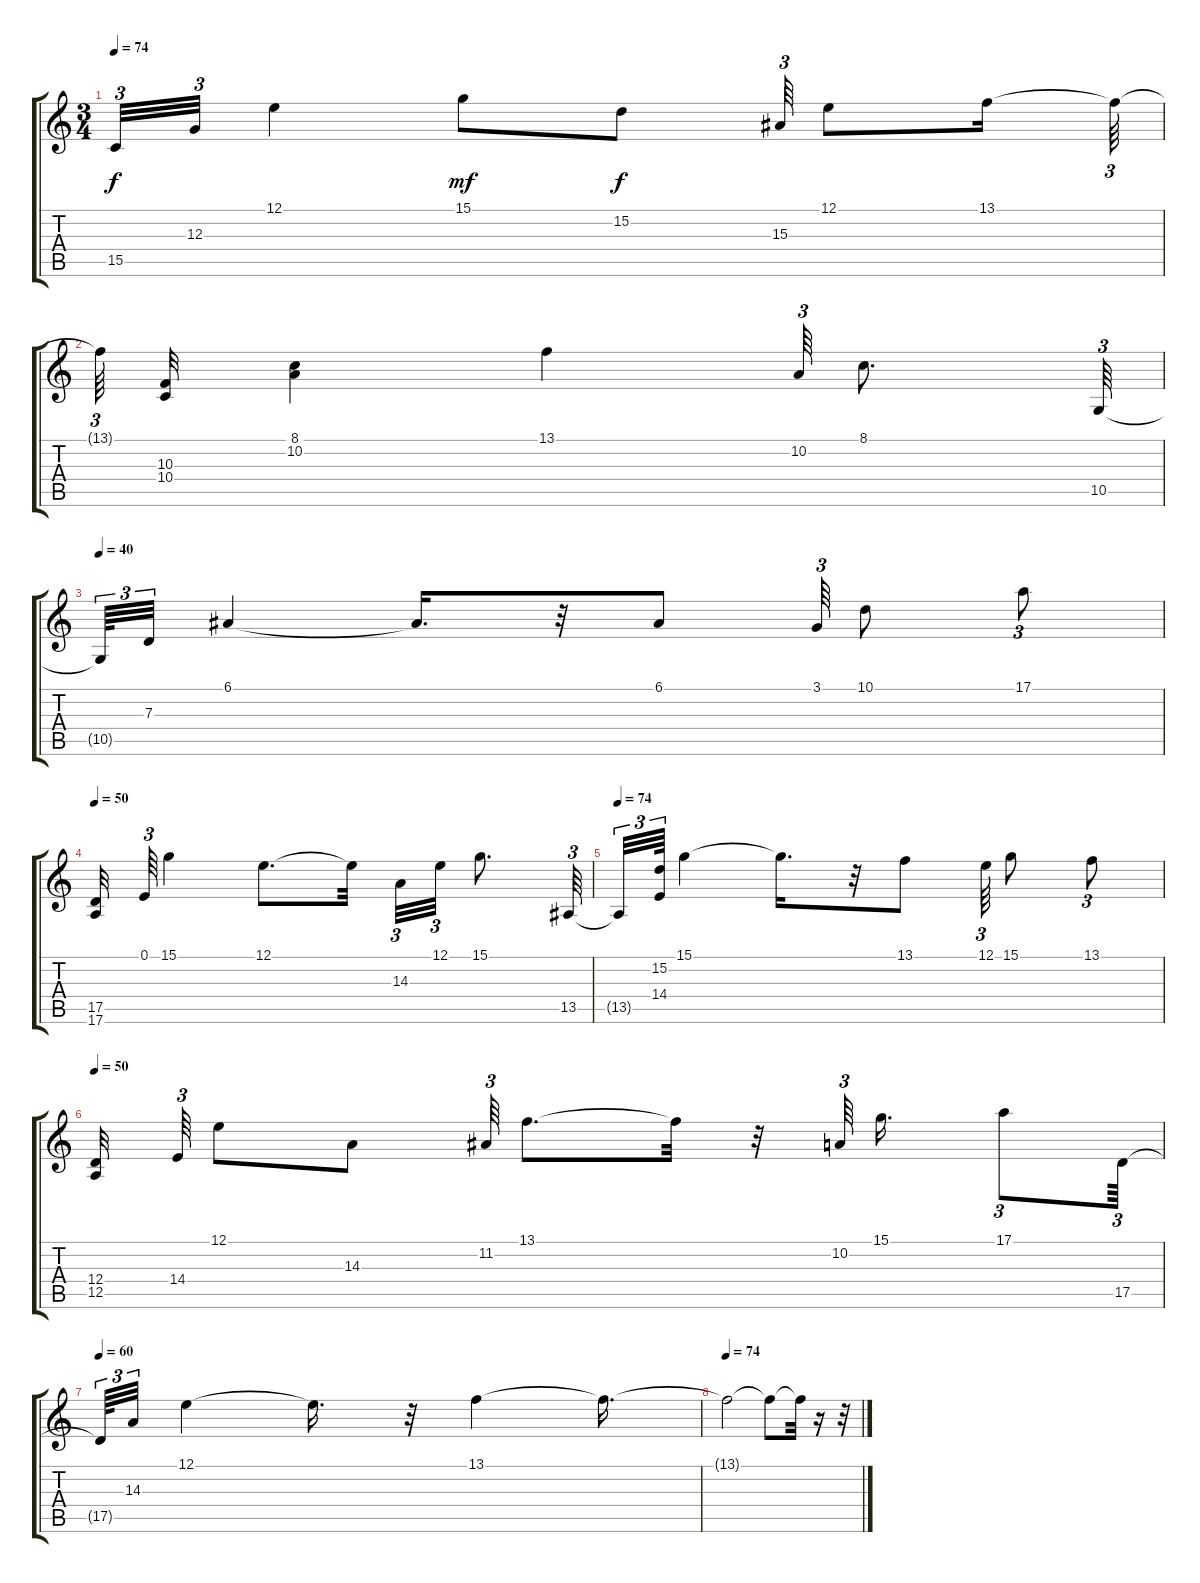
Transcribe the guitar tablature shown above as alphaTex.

\track "" {instrument celesta}
\staff {score tabs}
\tuning (E4 B3 G3 D3 A2 E2) {hide}
\ts (3 4)
\tempo 74
\clef g2
\ks c
15.5.32{tu (3 2) dy f} 12.3.32{tu (3 2)} 12.1.4 15.1.8{dy mf} 15.2.8{dy f} 15.3.64{tu (3 2)} 12.1.8 13.1.16 13.1{t}.64{tu (3 2)} |
13.1{t}.64{tu (3 2)} (10.3 10.4).32 (8.1 10.2).4 13.1.4 10.2.64{tu (3 2)} 8.1.8{d} 10.5.64{tu (3 2)} |
\tempo 40
10.5{t}.64{tu (3 2)} 7.3.32{tu (3 2)} 6.1.4 6.1{t}.16{d} r.32 6.1.8 3.1.64{tu (3 2)} 10.1.8 17.1.8{tu (3 2)} |
\tempo 50
(17.5 17.6).32 0.1.64{tu (3 2)} 15.1.4 12.1.8{d} 12.1{t}.32 14.3.32{tu (3 2)} 12.1.32{tu (3 2)} 15.1.8{d} 13.5.64{tu (3 2)} |
\tempo 74
13.5{t}.32{tu (3 2)} (15.2 14.4).64{tu (3 2)} 15.1.4 15.1{t}.16{d} r.32 13.1.8 12.1.64{tu (3 2)} 15.1.8 13.1.8{tu (3 2)} |
\tempo 50
(12.4 12.5).32{beam splitsecondary} 14.4.64{tu (3 2)} 12.1.8 14.3.8 11.2.64{tu (3 2)} 13.1.8{d} 13.1{t}.32 r.32 10.2.64{tu (3 2) beam splitsecondary} 15.1.16{d} 17.1.8{tu (3 2)} 17.5.64{tu (3 2)} |
\tempo 60
17.5{t}.64{tu (3 2)} 14.3.32{tu (3 2)} 12.1.4 12.1{t}.16{d} r.32 13.1.4 13.1{t}.16{d} |
\tempo 74
13.1{t}.2 13.1{t}.8 13.1{t}.32 r.16 r.32
